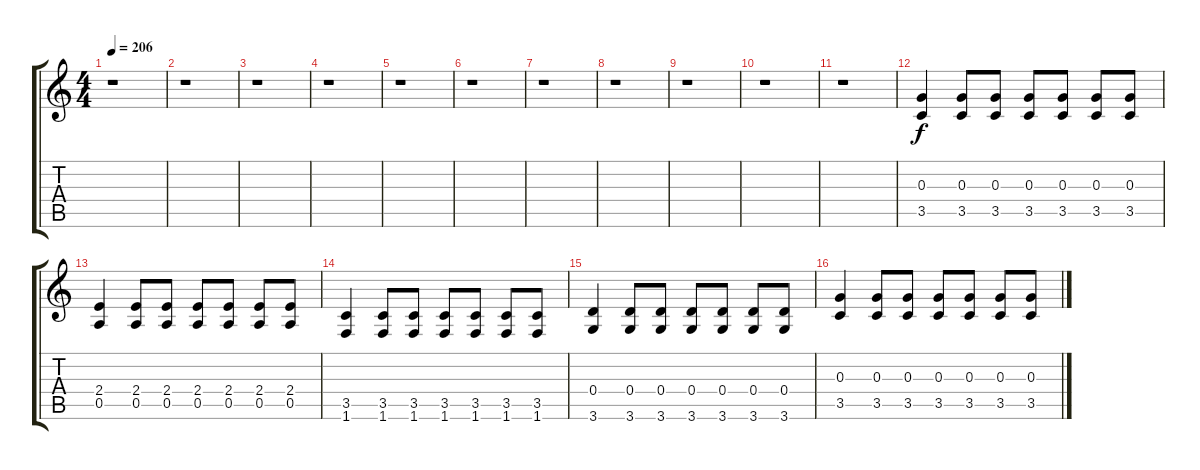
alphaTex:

\track "" {instrument overdrivenguitar}
\staff {score tabs}
\tuning (E4 B3 G3 D3 A2 E2) {hide}
\ts (4 4)
\tempo 206
\clef g2
\ks c
r.1{dy f} |
r.1 |
r.1 |
r.1 |
r.1 |
r.1 |
r.1 |
r.1 |
r.1 |
r.1 |
r.1 |
(0.3 3.5).4 (0.3 3.5).8 (0.3 3.5).8 (0.3 3.5).8 (0.3 3.5).8 (0.3 3.5).8 (0.3 3.5).8 |
(2.4 0.5).4 (2.4 0.5).8 (2.4 0.5).8 (2.4 0.5).8 (2.4 0.5).8 (2.4 0.5).8 (2.4 0.5).8 |
(3.5 1.6).4 (3.5 1.6).8 (3.5 1.6).8 (3.5 1.6).8 (3.5 1.6).8 (3.5 1.6).8 (3.5 1.6).8 |
(0.4 3.6).4 (0.4 3.6).8 (0.4 3.6).8 (0.4 3.6).8 (0.4 3.6).8 (0.4 3.6).8 (0.4 3.6).8 |
(0.3 3.5).4 (0.3 3.5).8 (0.3 3.5).8 (0.3 3.5).8 (0.3 3.5).8 (0.3 3.5).8 (0.3 3.5).8
